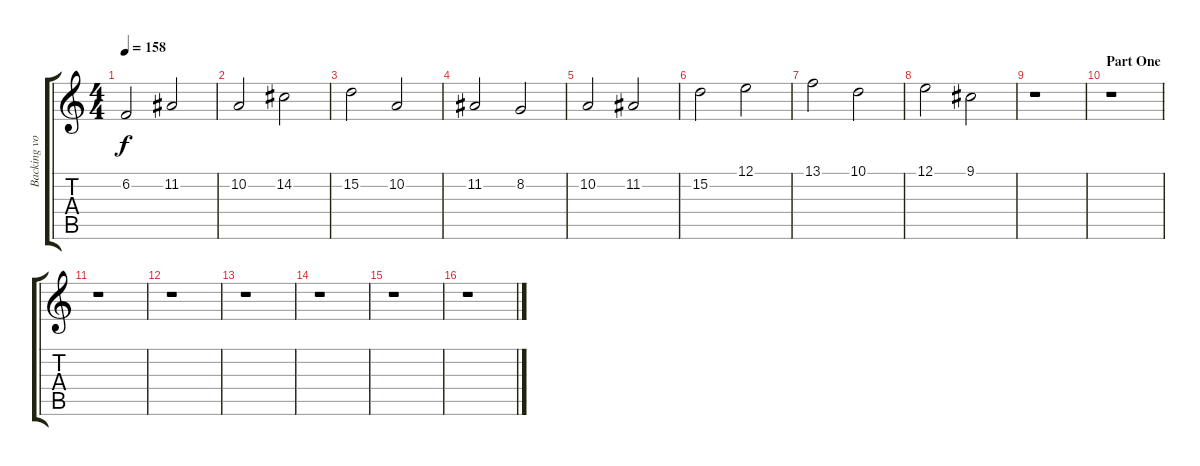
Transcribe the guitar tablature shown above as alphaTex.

\track ("Backing vocals" "Backing vo") {instrument voiceoohs}
\staff {score tabs}
\tuning (E4 B3 G3 D3 A2 E2) {hide}
\ts (4 4)
\tempo 158
\clef g2
\ks c
6.2.2{dy f} 11.2.2 |
10.2.2 14.2.2 |
15.2.2 10.2.2 |
11.2.2 8.2.2 |
10.2.2 11.2.2 |
15.2.2 12.1.2 |
13.1.2 10.1.2 |
12.1.2 9.1.2 |
r.1 |
\section ("" "Part One")
r.1 |
r.1 |
r.1 |
r.1 |
r.1 |
r.1 |
r.1
